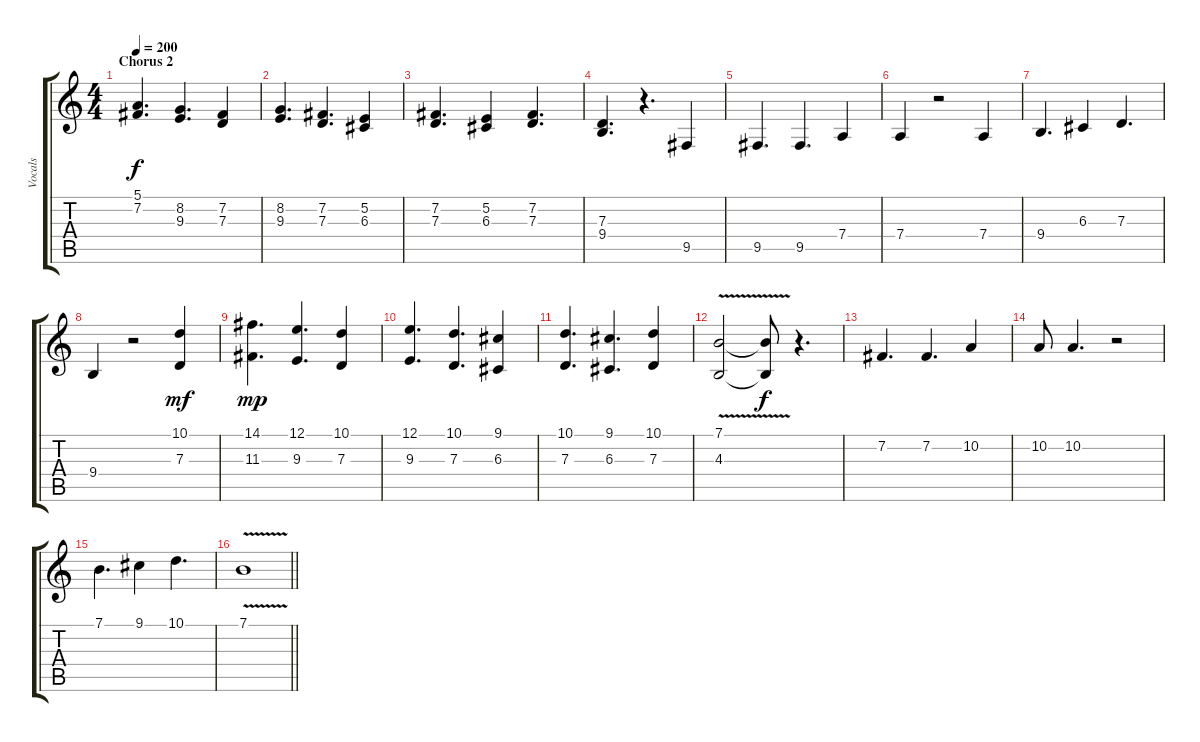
\track ("Vocals" "Vocals") {instrument lead1square}
\staff {score tabs}
\tuning (E4 B3 G3 D3 A2 E2) {hide}
\ts (4 4)
\section ("" "Chorus 2")
\tempo 200
\clef g2
\ks c
(5.1 7.2).4{d dy f} (8.2 9.3).4{d} (7.2 7.3).4 |
(8.2 9.3).4{d} (7.2 7.3).4{d} (5.2 6.3).4 |
(7.2 7.3).4{d} (5.2 6.3).4 (7.2 7.3).4{d} |
(7.3 9.4).4{d} r.4{d} 9.5.4 |
9.5.4{d} 9.5.4{d} 7.4.4 |
7.4.4 r.2 7.4.4 |
9.4.4{d} 6.3.4 7.3.4{d} |
9.4.4 r.2 (10.1 7.3).4{dy mf} |
(14.1 11.3).4{d dy mp} (12.1 9.3).4{d} (10.1 7.3).4 |
(12.1 9.3).4{d} (10.1 7.3).4{d} (9.1 6.3).4 |
(10.1 7.3).4{d} (9.1 6.3).4{d} (10.1 7.3).4 |
(7.1{v} 4.3).2 (7.1{t} 4.3{t}).8{dy f} r.4{d} |
7.2.4{d} 7.2.4{d} 10.2.4 |
10.2.8 10.2.4{d} r.2 |
7.1.4{d} 9.1.4 10.1.4{d} |
\barLineRight lightlight
7.1{v}.1
